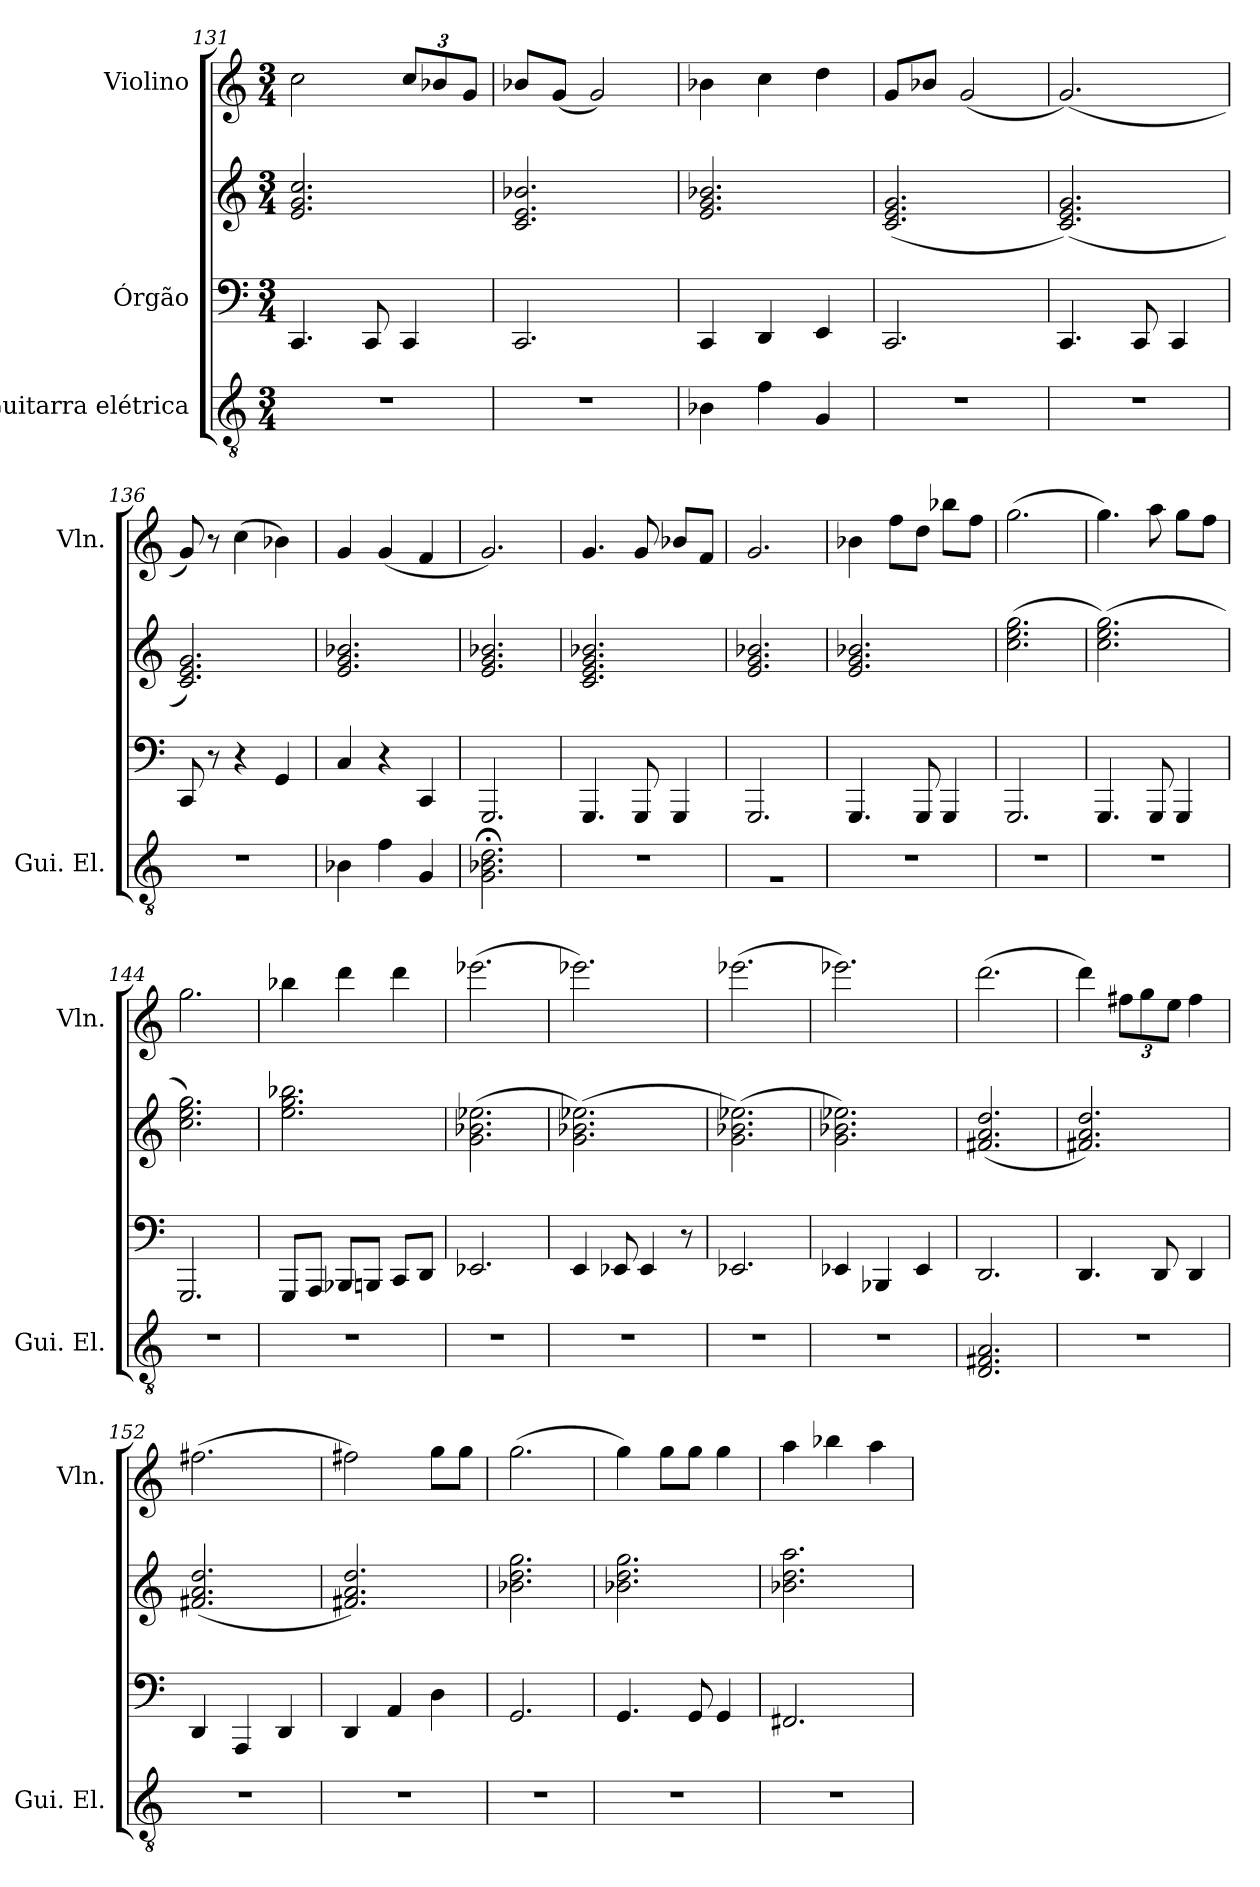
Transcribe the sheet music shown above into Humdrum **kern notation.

**kern	**kern	**kern	**kern
*part3	*part2	*part2	*part1
*staff4	*staff3	*staff2	*staff1
*I"Guitarra elétrica	*I"Órgão	*	*I"Violino
*I'Gui. El.	*	*	*I'Vln.
*clefGv2	*clefF4	*clefG2	*clefG2
*k[]	*k[]	*k[]	*k[]
*M3/4	*M3/4	*M3/4	*M3/4
=131	=131	=131	=131
2.r	4.CC/	2.e/ 2.g/ 2.cc/	2cc\
.	8CC/	.	.
*	*	*	*Xbrackettup
.	4CC/	.	12cc/L
.	.	.	12b-X/
.	.	.	12g/J
=132	=132	=132	=132
2.r	2.CC/	2.c/ 2.e/ 2.b-X/	8b-X/L
.	.	.	(8g/J
.	.	.	2g/)
=133	=133	=133	=133
4B-X\	4CC/	2.e/ 2.g/ 2.b-X/	4b-X\
4f\	4DD/	.	4cc\
4G/	4EE/	.	4dd\
=134	=134	=134	=134
2.r	2.CC/	(2.c/ 2.e/ 2.g/	8g/L
.	.	.	8b-X/J
.	.	.	(2g/
!!LO:LB:g=z
=135	=135	=135	=135
2.r	4.CC/	(2.c/ 2.e/ 2.g/)	(2.g/)
.	8CC/	.	.
.	4CC/	.	.
=136	=136	=136	=136
2.r	8CC/	2.c/ 2.e/ 2.g/)	8g/)
.	8r	.	8r
.	4r	.	(4cc\
.	4GG/	.	4b-X\)
=137	=137	=137	=137
4B-X\	4C/	2.e/ 2.g/ 2.b-X/	4g/
4f\	4r	.	(4g/
4G/	4CC/	.	4f/
=138	=138	=138	=138
2.G\;< 2.B-X\;< 2.d\;<	2.GGG/	2.e/ 2.g/ 2.b-X/	2.g/)
=139	=139	=139	=139
2.r	4.GGG/	2.c/ 2.e/ 2.g/ 2.b-X/	4.g/
.	8GGG/	.	8g/
.	4GGG/	.	8b-X/L
.	.	.	8f/J
=140	=140	=140	=140
2.rG	2.GGG/	2.e/ 2.g/ 2.b-X/	2.g/
=141	=141	=141	=141
2.r	4.GGG/	2.e/ 2.g/ 2.b-X/	4b-X\
.	.	.	8ff\L
.	8GGG/	.	8dd\J
.	4GGG/	.	8bb-X\L
.	.	.	8ff\J
=142	=142	=142	=142
2.r	2.GGG/	(2.cc\ 2.ee\ 2.gg\	(2.gg\
=143	=143	=143	=143
2.r	4.GGG/	(2.cc\ 2.ee\ 2.gg\)	4.gg\)
.	8GGG/	.	8aa\
.	4GGG/	.	8gg\L
.	.	.	8ff\J
=144	=144	=144	=144
2.r	2.GGG/	2.cc\ 2.ee\ 2.gg\)	2.gg\
!!LO:LB:g=z
=145	=145	=145	=145
2.r	8GGG/L	2.ee\ 2.gg\ 2.bb-X\	4bb-X\
.	8AAA/J	.	.
.	8BBB-X/L	.	4ddd\
.	8BBBn/J	.	.
.	8CC/L	.	4ddd\
.	8DD/J	.	.
=146	=146	=146	=146
2.r	2.EE-X/	(2.g\ 2.b-X\ 2.ee-X\	(2.eee-X\
=147	=147	=147	=147
2.r	4EE/	(2.g\ 2.b-X\ 2.ee-X\)	2.eee-X\)
.	8EE-X/	.	.
.	4EE-/	.	.
.	8r	.	.
=148	=148	=148	=148
2.r	2.EE-X/	(2.g\ 2.b-X\ 2.ee-X\)	(2.eee-X\
=149	=149	=149	=149
2.r	4EE-X/	2.g\ 2.b-X\ 2.ee-X\)	2.eee-X\)
.	4BBB-X/	.	.
.	4EE-/	.	.
=150	=150	=150	=150
2.D/ 2.F#X/ 2.A/	2.DD/	(2.f#X/ 2.a/ 2.dd/	(2.ddd\
=151	=151	=151	=151
2.r	4.DD/	2.f#X/ 2.a/ 2.dd/)	4ddd\)
.	.	.	12ff#X\L
.	.	.	12gg\
.	8DD/	.	.
.	.	.	12ee\J
.	4DD/	.	4ff#\
=152	=152	=152	=152
2.r	4DD/	(2.f#X/ 2.a/ 2.dd/	(2.ff#X\
.	4AAA/	.	.
.	4DD/	.	.
=153	=153	=153	=153
2.r	4DD/	2.f#X/ 2.a/ 2.dd/)	2ff#X\)
.	4AA/	.	.
.	4D\	.	8gg\L
.	.	.	8gg\J
=154	=154	=154	=154
2.r	2.GG/	2.b-X\ 2.dd\ 2.gg\	(2.gg\
=155	=155	=155	=155
2.r	4.GG/	2.b-X\ 2.dd\ 2.gg\	4gg\)
.	.	.	8gg\L
.	8GG/	.	8gg\J
.	4GG/	.	4gg\
!!LO:LB:g=z
=156	=156	=156	=156
2.r	2.FF#X/	2.b-X\ 2.dd\ 2.aa\	4aa\
.	.	.	4bb-X\
.	.	.	4aa\
=	=	=	=
*-	*-	*-	*-
